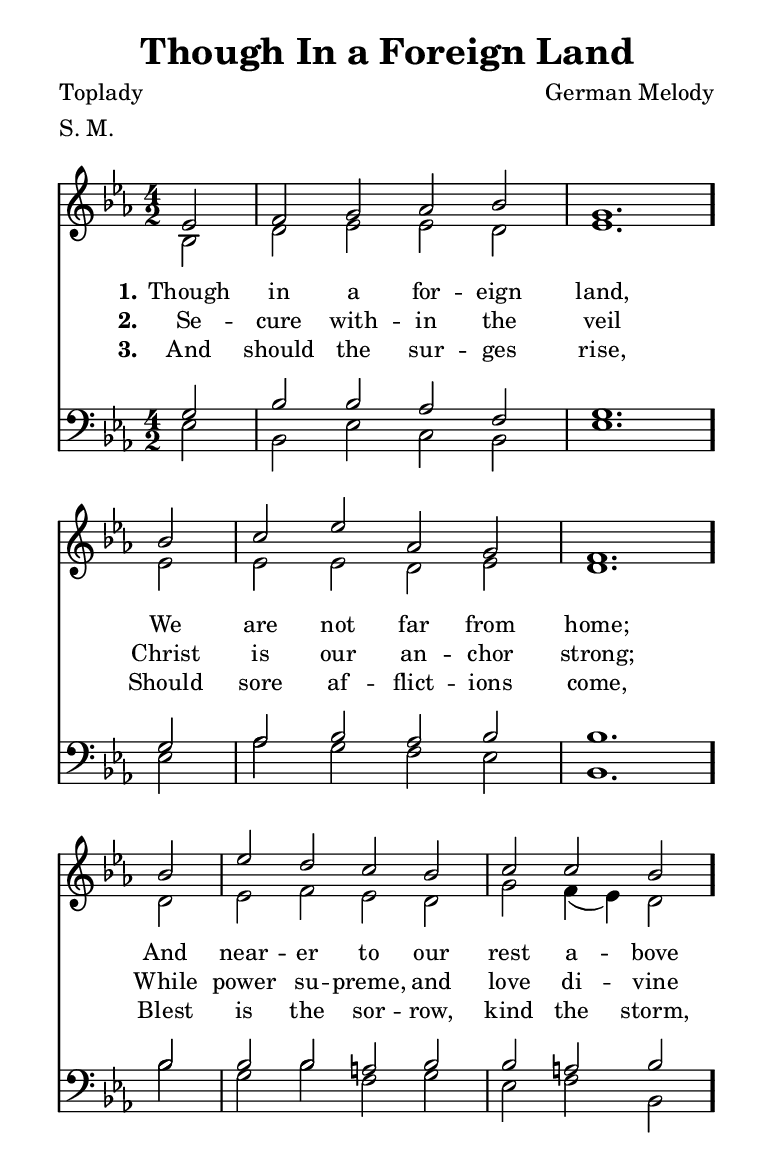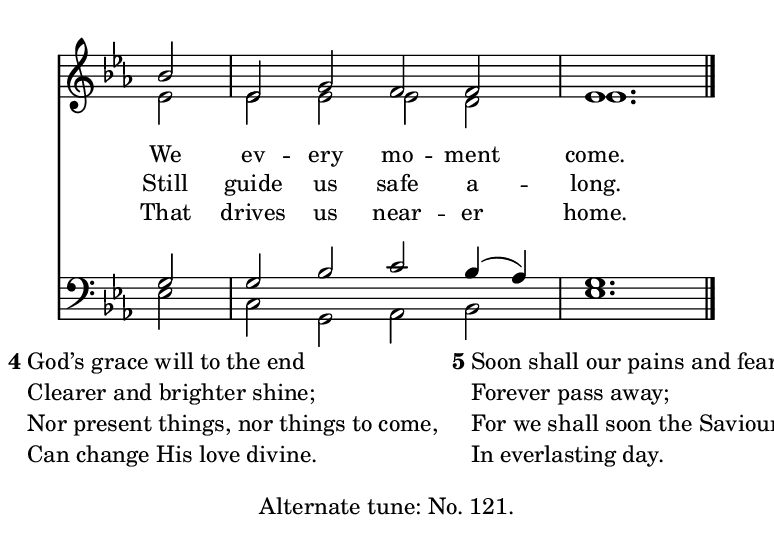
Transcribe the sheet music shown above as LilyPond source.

\include "common/global.ily"
\paper {
  \include "common/paper.ily"
  ragged-last-bottom = ##t
  systems-per-page = ##f
}

\header{
  hymnnumber = "160"
  title = "Though In a Foreign Land"
  tunename = "Franconia"
  meter = "S. M."
  poet = "Toplady"
  composer = "German Melody"
  %copyright = ""
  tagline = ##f
}

global = {
  \include "common/overrides.ily"
  \override Staff.TimeSignature.style = #'()
  \time 4/2
  \override Score.MetronomeMark.transparent = ##t % hide all fermata changes too
  \tempo 2=80
  \key ees \major
  \partial 2
  \autoBeamOff
}

notesSoprano = {
\global
\relative c' {

  ees2 | f g aes bes | g1.
  bes2 | c ees aes, g | f1.
  bes2 | ees d c bes | c c bes
  bes2 | ees, g f f | ees1.

  \bar "|."

}
}

notesAlto = {
\global
\relative e' {

  bes2 | d ees ees d | ees1.
  ees2 | ees ees d ees | d1.
  d2 | ees f ees d | g f4( ees) d2
  ees2 | ees ees ees d | ees1.

}
}

notesTenor = {
\global
\relative a {

  g2 | bes bes aes f | g1.
  g2 | aes bes aes bes | bes1.
  bes2 | bes bes a bes | bes a bes
  g2 | g bes c bes4( aes) | g1.

}
}

notesBass = {
\global
\relative f {

  ees2 | bes ees c bes | ees1.
  ees2 | aes g f ees | bes1.
  bes'2 | g bes f g | ees f bes,
  ees2 | c g aes bes | ees1.

}
}

wordsA = \lyricmode {
\set stanza = "1."

Though in a for -- eign land, \bar "."
We are not far from home; \bar "." \break
And near -- er to our rest a -- bove \bar "."
We ev -- ery mo -- ment come. \bar "."

}

wordsB = \lyricmode {
\set stanza = "2."

Se -- cure with -- in the veil
Christ is our an -- chor strong;
While power su -- preme, and love di -- vine
Still guide us safe a -- long.

}

wordsC = \lyricmode {
\set stanza = "3."

And should the sur -- ges rise,
Should sore af -- flict -- ions come,
Blest is the sor -- row, kind the storm,
That drives us near -- er home.

}

wordsD = \markuplist {

\line { God’s grace will to the end }
\line { Clearer and brighter shine; }
\line { Nor present things, nor things to come, }
\line { Can change His love divine. }

}

wordsE = \markuplist {

\line { Soon shall our pains and fears }
\line { Forever pass away; }
\line { For we shall soon the Saviour see }
\line { In everlasting day. }

}

\score {
  \context ChoirStaff <<
    \context Staff = upper <<
      \set ChoirStaff.systemStartDelimiter = #'SystemStartBar
      \context Voice  = sopranos { \voiceOne << \notesSoprano >> }
      \context Voice  = altos { \voiceTwo << \notesAlto >> }
      \context Lyrics = one   \lyricsto sopranos \wordsA
      \context Lyrics = two   \lyricsto sopranos \wordsB
      \context Lyrics = three \lyricsto sopranos \wordsC
    >>
    \context Staff = men <<
      \clef bass
      \context Voice  = tenors { \voiceOne << \notesTenor >> }
      \context Voice  = basses { \voiceTwo << \notesBass >> }
    >>
  >>
  \layout {
    \include "common/layout.ily"
  }
  \midi{
    \include "common/midi.ily"
  }
}

\noPageBreak

\markup { \raise #3 \fill-line {
  \hspace #0.1
  \line{ \bold 4 \column { \wordsD } }
  \hspace #0.1
  \line{ \bold 5 \column { \wordsE } }
  \hspace #0.1
} }

\noPageBreak

\markup { \fill-line { \lower #4 \line { Alternate tune: No. 121. } } }

\version "2.18.2"  % necessary for upgrading to future LilyPond versions.

% vi:set et ts=2 sw=2 ai nocindent syntax=lilypond:
